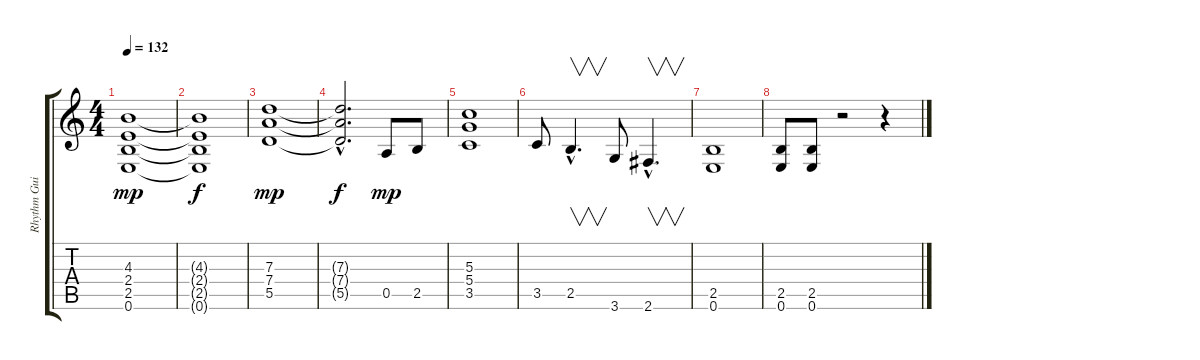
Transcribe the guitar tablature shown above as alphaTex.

\track ("Rhythm Guitar" "Rhythm Gui") {instrument distortionguitar}
\staff {score tabs}
\tuning (E4 B3 G3 D3 A2 E2) {hide}
\ts (4 4)
\tempo 132
\clef g2
\ks c
(4.3 2.4 2.5 0.6).1{dy mp} |
(4.3{t} 2.4{t} 2.5{t} 0.6{t}).1{dy f} |
(7.3 7.4 5.5).1{dy mp} |
(7.3{hac t} 7.4{hac t} 5.5{hac t}).2{d dy f} 0.5.8{dy mp} 2.5.8 |
(5.3 5.4 3.5).1 |
3.5.8 2.5{hac}.4{v d} 3.6.8 2.6{hac}.4{v d} |
(2.5 0.6).1 |
(2.5 0.6).8 (2.5 0.6).8 r.2 r.4
